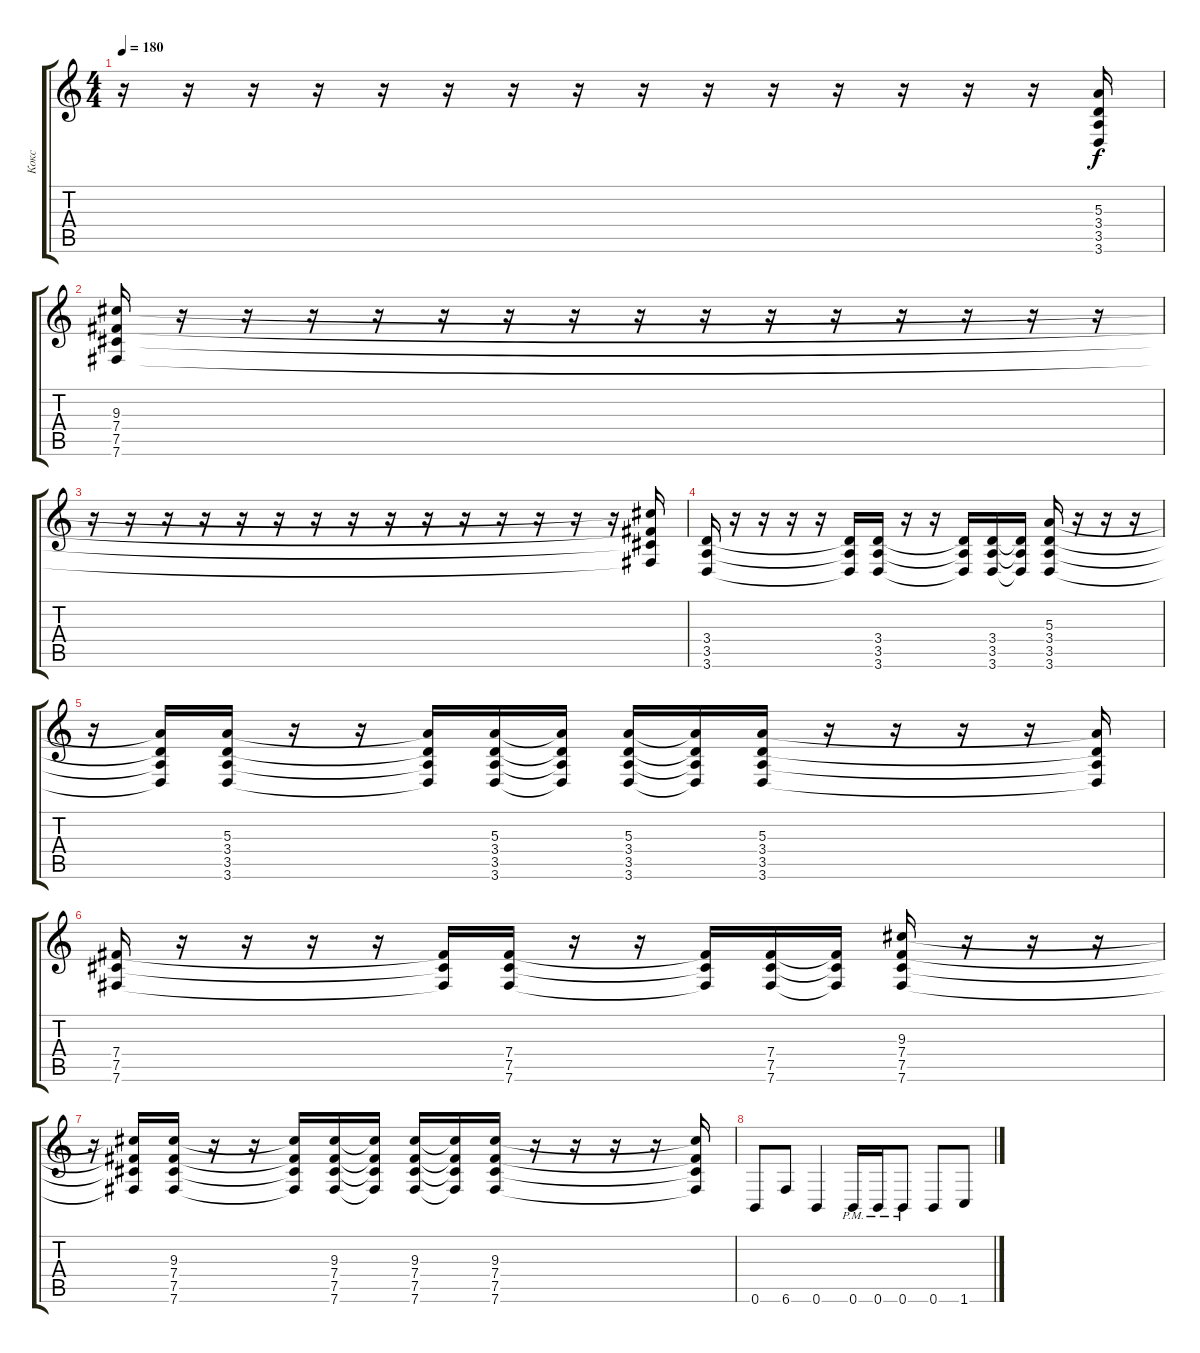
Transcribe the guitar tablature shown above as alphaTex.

\track ("Кокс" "Кокс") {instrument distortionguitar}
\staff {score tabs}
\tuning (Db4 Ab3 E3 B2 Gb2 B1) {hide}
\ts (4 4)
\tempo 180
\clef g2
\ks c
r.16{dy f} r.16 r.16 r.16 r.16 r.16 r.16 r.16 r.16 r.16 r.16 r.16 r.16 r.16 r.16 (5.3{t} 3.4{t} 3.5{t} 3.6{t}).16 |
(9.3 7.4 7.5 7.6).16 r.16 r.16 r.16 r.16 r.16 r.16 r.16 r.16 r.16 r.16 r.16 r.16 r.16 r.16 r.16 |
r.16 r.16 r.16 r.16 r.16 r.16 r.16 r.16 r.16 r.16 r.16 r.16 r.16 r.16 r.16 (9.3{t} 7.4{t} 7.5{t} 7.6{t}).16 |
(3.4 3.5 3.6).16 r.16 r.16 r.16 r.16 (3.4{t} 3.5{t} 3.6{t}).16 (3.4 3.5 3.6).16 r.16 r.16 (3.4{t} 3.5{t} 3.6{t}).16 (3.4 3.5 3.6).16 (3.4{t} 3.5{t} 3.6{t}).16 (5.3 3.4 3.5 3.6).16 r.16 r.16 r.16 |
r.16 (5.3{t} 3.4{t} 3.5{t} 3.6{t}).16 (5.3 3.4 3.5 3.6).16 r.16 r.16 (5.3{t} 3.4{t} 3.5{t} 3.6{t}).16 (5.3 3.4 3.5 3.6).16 (5.3{t} 3.4{t} 3.5{t} 3.6{t}).16 (5.3 3.4 3.5 3.6).16 (5.3{t} 3.4{t} 3.5{t} 3.6{t}).16 (5.3 3.4 3.5 3.6).16 r.16 r.16 r.16 r.16 (5.3{t} 3.4{t} 3.5{t} 3.6{t}).16 |
(7.4 7.5 7.6).16 r.16 r.16 r.16 r.16 (7.4{t} 7.5{t} 7.6{t}).16 (7.4 7.5 7.6).16 r.16 r.16 (7.4{t} 7.5{t} 7.6{t}).16 (7.4 7.5 7.6).16 (7.4{t} 7.5{t} 7.6{t}).16 (9.3 7.4 7.5 7.6).16 r.16 r.16 r.16 |
r.16 (9.3{t} 7.4{t} 7.5{t} 7.6{t}).16 (9.3 7.4 7.5 7.6).16 r.16 r.16 (9.3{t} 7.4{t} 7.5{t} 7.6{t}).16 (9.3 7.4 7.5 7.6).16 (9.3{t} 7.4{t} 7.5{t} 7.6{t}).16 (9.3 7.4 7.5 7.6).16 (9.3{t} 7.4{t} 7.5{t} 7.6{t}).16 (9.3 7.4 7.5 7.6).16 r.16 r.16 r.16 r.16 (9.3{t} 7.4{t} 7.5{t} 7.6{t}).16 |
0.6.8 6.6.8 0.6.4 0.6{pm}.16 0.6{pm}.16 0.6{pm}.8 0.6.8 1.6.8
